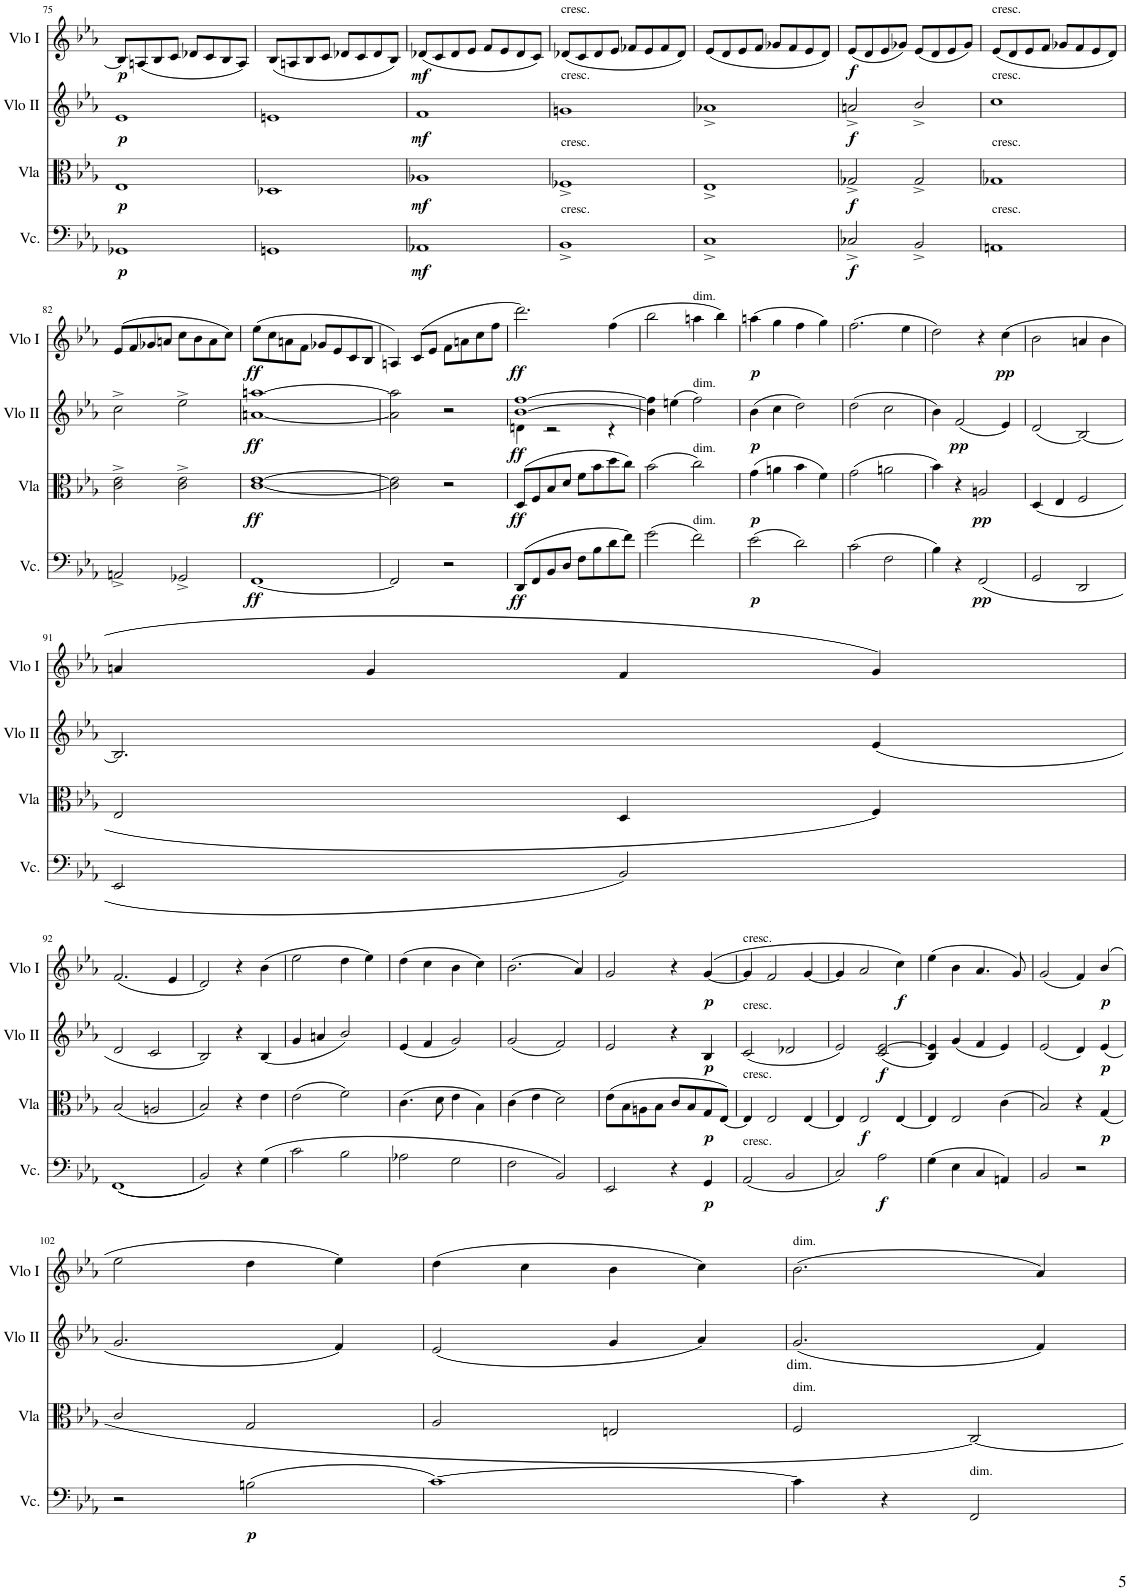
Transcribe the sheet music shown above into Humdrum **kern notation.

**kern	**dynam	**kern	**dynam	**kern	**text	**dynam	**kern	**dynam
*part4	*part4	*part3	*part3	*part2	*part2	*part2	*part1	*part1
*staff4	*staff4	*staff3	*staff3	*staff2	*staff2	*staff2	*staff1	*staff1
*I"Violoncello	*	*I"Viola	*	*I"Violino II	*	*	*I"Violino I	*
*I'Vc.	*	*I'Vla	*	*I'Vlo II	*	*	*I'Vlo I	*
!!LO:PB:g=z
*clefF4	*	*clefC3	*	*clefG2	*	*	*clefG2	*
*k[b-e-a-]	*	*k[b-e-a-]	*	*k[b-e-a-]	*	*	*k[b-e-a-]	*
*M4/4	*	*M4/4	*	*M4/4	*	*	*M4/4	*
*met(c)	*	*met(c)	*	*met(c)	*	*	*met(c)	*
=75	=75	=75	=75	=75	=75	=75	=75	=75
!	!LO:DY:b	!	!LO:DY:b	!	!	!LO:DY:b	!	!LO:DY:b
1GG-X	p	1E-	p	1e-	.	p	8B-/L]	p
.	.	.	.	.	.	.	(8An/	.
.	.	.	.	.	.	.	8B-/	.
.	.	.	.	.	.	.	8c/J	.
.	.	.	.	.	.	.	8d-X/L	.
.	.	.	.	.	.	.	8c/	.
.	.	.	.	.	.	.	8B-/	.
.	.	.	.	.	.	.	8A/J)	.
=76	=76	=76	=76	=76	=76	=76	=76	=76
1GGn	.	1D-X	.	1en	.	.	(8B-/L	.
.	.	.	.	.	.	.	8An/	.
.	.	.	.	.	.	.	8B-/	.
.	.	.	.	.	.	.	8c/J	.
.	.	.	.	.	.	.	8d-X/L	.
.	.	.	.	.	.	.	8c/	.
.	.	.	.	.	.	.	8d-/	.
.	.	.	.	.	.	.	8B-/J)	.
=77	=77	=77	=77	=77	=77	=77	=77	=77
!	!LO:DY:b	!	!LO:DY:b	!	!	!LO:DY:b	!	!LO:DY:b
1AA-X	mf	1A-X	mf	1f	.	mf	(8d-X/L	mf
.	.	.	.	.	.	.	8c/	.
.	.	.	.	.	.	.	8d-/	.
.	.	.	.	.	.	.	8e-/J	.
.	.	.	.	.	.	.	8f/L	.
.	.	.	.	.	.	.	8e-/	.
.	.	.	.	.	.	.	8d-/	.
.	.	.	.	.	.	.	8c/J)	.
=78	=78	=78	=78	=78	=78	=78	=78	=78
!	!	!	!	!	!	!	!LO:TX:a:t=cresc.	!
!	!	!	!	!LO:TX:a:t=cresc.	!	!	!	!
!	!	!LO:TX:a:t=cresc.	!	!	!	!	!	!
!LO:TX:a:t=cresc.	!	!	!	!	!	!	!	!
1BB-^	.	1F-X^	.	1gn	.	.	(8d-X/L	.
.	.	.	.	.	.	.	8c/	.
.	.	.	.	.	.	.	8d-/	.
.	.	.	.	.	.	.	8e-/J	.
.	.	.	.	.	.	.	8f-X/L	.
.	.	.	.	.	.	.	8e-/	.
.	.	.	.	.	.	.	8f-/	.
.	.	.	.	.	.	.	8d-/J)	.
=79	=79	=79	=79	=79	=79	=79	=79	=79
1C^	.	1E-^	.	1a-X^	.	.	(8e-/L	.
.	.	.	.	.	.	.	8d/	.
.	.	.	.	.	.	.	8e-/	.
.	.	.	.	.	.	.	8f/J	.
.	.	.	.	.	.	.	8g-X/L	.
.	.	.	.	.	.	.	8f/	.
.	.	.	.	.	.	.	8e-/	.
.	.	.	.	.	.	.	8d/J)	.
=80	=80	=80	=80	=80	=80	=80	=80	=80
!	!LO:DY:b	!	!LO:DY:b	!	!	!LO:DY:b	!	!LO:DY:b
2C-X^/	f	2G-X^/	f	2an^/	.	f	(8e-/L	f
.	.	.	.	.	.	.	8d/	.
.	.	.	.	.	.	.	8e-/	.
.	.	.	.	.	.	.	8g-X/J)	.
2BB-^/	.	2G-^/	.	2b-^/	.	.	(8e-/L	.
.	.	.	.	.	.	.	8d/	.
.	.	.	.	.	.	.	8e-/	.
.	.	.	.	.	.	.	8g-/J)	.
=81	=81	=81	=81	=81	=81	=81	=81	=81
!	!	!	!	!	!	!	!LO:TX:a:t=cresc.	!
!	!	!	!	!LO:TX:a:t=cresc.	!	!	!	!
!	!	!LO:TX:a:t=cresc.	!	!	!	!	!	!
!LO:TX:a:t=cresc.	!	!	!	!	!	!	!	!
1AAn	.	1G-X	.	1cc	.	.	(8e-/L	.
.	.	.	.	.	.	.	8d/	.
.	.	.	.	.	.	.	8e-/	.
.	.	.	.	.	.	.	8f/J	.
.	.	.	.	.	.	.	8g-X/L	.
.	.	.	.	.	.	.	8f/	.
.	.	.	.	.	.	.	8e-/	.
.	.	.	.	.	.	.	8d/J)	.
!!LO:LB:g=z
=82	=82	=82	=82	=82	=82	=82	=82	=82
2AAn^/	.	2c\^ 2e-\^	.	2cc^\	.	.	(8e-/L	.
.	.	.	.	.	.	.	8f/	.
.	.	.	.	.	.	.	8g-X/	.
.	.	.	.	.	.	.	8an/J	.
2GG-X^/	.	2c\^ 2e-\^	.	2ee-^\	.	.	8cc\L	.
.	.	.	.	.	.	.	8b-\	.
.	.	.	.	.	.	.	8a\	.
.	.	.	.	.	.	.	8cc\J)	.
=83	=83	=83	=83	=83	=83	=83	=83	=83
!	!LO:DY:b	!	!LO:DY:b	!	!	!LO:DY:b	!	!LO:DY:b
[1FF	ff	[1c [1e-	ff	[1an [1aan	.	ff	(8ee-\L	ff
.	.	.	.	.	.	.	8cc\	.
.	.	.	.	.	.	.	8an\	.
.	.	.	.	.	.	.	8f\J	.
.	.	.	.	.	.	.	8g-X/L	.
.	.	.	.	.	.	.	8e-/	.
.	.	.	.	.	.	.	8c/	.
.	.	.	.	.	.	.	8B-/J	.
=84	=84	=84	=84	=84	=84	=84	=84	=84
2FF/]	.	2c\] 2e-\]	.	2a\] 2aa\]	.	.	4An/)	.
.	.	.	.	.	.	.	(8c/L	.
.	.	.	.	.	.	.	8e-/J	.
2r	.	2r	.	2r	.	.	8f\L	.
.	.	.	.	.	.	.	8an\	.
.	.	.	.	.	.	.	8cc\	.
.	.	.	.	.	.	.	8ff\J	.
=85	=85	=85	=85	=85	=85	=85	=85	=85
*	*	*	*	*^	*	*	*	*
!	!LO:DY:b	!	!LO:DY:b	!	!	!	!LO:DY:b	!	!LO:DY:b
(8DD/L	ff	(8D/L	ff	[1b- [1ff	4dn\	.	ff	2.ddd\)	ff
8FF/	.	8F/	.	.	.	.	.	.	.
8BB-/	.	8B-/	.	.	2r	.	.	.	.
8D/J	.	8d/J	.	.	.	.	.	.	.
8F\L	.	8f\L	.	.	.	.	.	.	.
8B-\	.	8b-\	.	.	.	.	.	.	.
8d\	.	8dd\	.	.	4r	.	.	(4ff\	.
8f\J)	.	8cc\J)	.	.	.	.	.	.	.
*	*	*	*	*v	*v	*	*	*	*
=86	=86	=86	=86	=86	=86	=86	=86	=86
(2g\	.	(2b-\	.	4b-\] 4ff\]	.	.	2bb-\	.
.	.	.	.	(4een\	.	.	.	.
!	!	!	!	!	!	!	!LO:TX:a:t=dim.	!
!	!	!	!	!LO:TX:a:t=dim.	!	!	!	!
!	!	!LO:TX:a:t=dim.	!	!	!	!	!	!
!LO:TX:a:t=dim.	!	!	!	!	!	!	!	!
2f\)	.	2cc\)	.	2ff\)	.	.	4aan\	.
.	.	.	.	.	.	.	4bb-\)	.
=87	=87	=87	=87	=87	=87	=87	=87	=87
!	!LO:DY:b	!	!LO:DY:b	!	!	!LO:DY:b	!	!LO:DY:b
(2e-\	p	(4g\	p	(4b-\	.	p	(4aan\	p
.	.	4an\	.	4cc\	.	.	4gg\	.
2d\)	.	4b-\	.	2dd\)	.	.	4ff\	.
.	.	4f\)	.	.	.	.	4gg\)	.
=88	=88	=88	=88	=88	=88	=88	=88	=88
(2c\	.	(2g\	.	(2dd\	.	.	(2.ff\	.
2F\	.	2an\	.	2cc\	.	.	.	.
.	.	.	.	.	.	.	4ee-\	.
=89	=89	=89	=89	=89	=89	=89	=89	=89
4B-\)	.	4b-\)	.	4b-\)	.	.	2dd\)	.
!	!	!	!	!	!	!LO:DY:b	!	!
4r	.	4r	.	(2f/	.	pp	.	.
!	!LO:DY:b	!	!LO:DY:b	!	!	!	!	!
(2FF/	pp	2An/	pp	.	.	.	4r	.
!	!	!	!	!	!	!	!	!LO:DY:b
.	.	.	.	4e-/)	.	.	(4cc\	pp
=90	=90	=90	=90	=90	=90	=90	=90	=90
2GG/	.	(4D/	.	(2d/	.	.	2b-\	.
.	.	4E-/	.	.	.	.	.	.
2DD/	.	2F/	.	[2B-/)	.	.	4an/	.
.	.	.	.	.	.	.	4b-\	.
!!LO:LB:g=z
=91	=91	=91	=91	=91	=91	=91	=91	=91
2EE-/	.	2E-/	.	2.B-/]	.	.	4an/	.
.	.	.	.	.	.	.	4g/	.
2BB-/)	.	4D/	.	.	.	.	4f/	.
.	.	4F/)	.	(4e-/	.	.	4g/)	.
!!LO:LB:g=z
=92	=92	=92	=92	=92	=92	=92	=92	=92
((1FF	.	(2B-/	.	2d/	.	.	(2.f/	.
.	.	2An/	.	2c/	.	.	.	.
.	.	.	.	.	.	.	4e-/	.
=93	=93	=93	=93	=93	=93	=93	=93	=93
2BB-/))	.	2B-/)	.	2B-/)	.	.	2d/)	.
4r	.	4r	.	4r	.	.	4r	.
(4G\	.	4e-\	.	(4B-/	.	.	(4b-\	.
=94	=94	=94	=94	=94	=94	=94	=94	=94
2c\	.	(2e-\	.	4g/	.	.	2ee-\	.
.	.	.	.	4an/	.	.	.	.
2B-\	.	2f\)	.	2b-/)	.	.	4dd\	.
.	.	.	.	.	.	.	4ee-\)	.
=95	=95	=95	=95	=95	=95	=95	=95	=95
2A-X\	.	(4.c\	.	(4e-/	.	.	(4dd\	.
.	.	.	.	4f/	.	.	4cc\	.
.	.	8d\	.	.	.	.	.	.
2G\	.	4e-\	.	2g/)	.	.	4b-\	.
.	.	4B-\)	.	.	.	.	4cc\)	.
=96	=96	=96	=96	=96	=96	=96	=96	=96
2F\	.	(4c\	.	(2g/	.	.	(2.b-\	.
.	.	4e-\	.	.	.	.	.	.
2BB-/)	.	2d\)	.	2f/)	.	.	.	.
.	.	.	.	.	.	.	4a-/)	.
=97	=97	=97	=97	=97	=97	=97	=97	=97
2EE-/	.	(8e-\L	.	2e-/	.	.	2g/	.
.	.	8B-\	.	.	.	.	.	.
.	.	8An\	.	.	.	.	.	.
.	.	8B-\J	.	.	.	.	.	.
4r	.	8c/L	.	4r	.	.	4r	.
.	.	8B-/	.	.	.	.	.	.
!	!LO:DY:b	!	!LO:DY:b	!	!	!LO:DY:b	!	!LO:DY:b
4GG/	p	8G/	p	4B-/	.	p	([4g/	p
.	.	[8E-/J)	.	.	.	.	.	.
=98	=98	=98	=98	=98	=98	=98	=98	=98
!	!	!	!	!	!	!	!LO:TX:a:t=cresc.	!
!	!	!	!	!LO:TX:a:t=cresc.	!	!	!	!
!	!	!LO:TX:a:t=cresc.	!	!	!	!	!	!
!LO:TX:a:t=cresc.	!	!	!	!	!	!	!	!
(2AA-/	.	4E-/]	.	(2c/	.	.	4g/]	.
.	.	2E-/	.	.	.	.	2f/	.
2BB-/	.	.	.	2d-X/	.	.	.	.
.	.	[4E-/	.	.	.	.	[4g/	.
=99	=99	=99	=99	=99	=99	=99	=99	=99
2C/)	.	4E-/]	.	2e-/)	.	.	4g/]	.
!	!	!	!LO:DY:b	!	!	!	!	!
.	.	2E-/	f	.	.	.	2a-/	.
!	!LO:DY:b	!	!	!	!	!LO:DY:b	!	!
2A-\	f	.	.	(2c/ [2e-/	.	f	.	.
!	!	!	!	!	!	!	!	!LO:DY:b
.	.	[4E-/	.	.	.	.	4cc\)	f
=100	=100	=100	=100	=100	=100	=100	=100	=100
(4G\	.	4E-/]	.	4B-/ 4e-/])	.	.	(4ee-\	.
4E-\	.	2E-/	.	(4g/	.	.	4b-\	.
4C/	.	.	.	4f/	.	.	4.a-/	.
4AAn/)	.	(4c\	.	4e-/)	.	.	.	.
.	.	.	.	.	.	.	8g/)	.
=101	=101	=101	=101	=101	=101	=101	=101	=101
2BB-/	.	2B-/)	.	(2e-/	.	.	(2g/	.
2r	.	4r	.	4d/)	.	.	4f/)	.
!	!	!	!LO:DY:b	!	!	!LO:DY:b	!	!LO:DY:b
.	.	(4G/	p	(4e-/	.	p	(4b-/	p
!!LO:LB:g=z
=102	=102	=102	=102	=102	=102	=102	=102	=102
2r	.	2c/	.	2.g/	.	.	2ee-\	.
!	!LO:DY:b	!	!	!	!	!	!	!
(2Bn\	p	2G/	.	.	.	.	4dd\	.
.	.	.	.	4f/)	.	.	4ee-\)	.
=103	=103	=103	=103	=103	=103	=103	=103	=103
[1c)	.	2A-/	.	(2e-/	.	.	(4dd\	.
.	.	.	.	.	.	.	4cc\	.
.	.	2En/	.	4g/	.	.	4b-\	.
.	.	.	.	4a-/)	.	.	4cc\)	.
=104	=104	=104	=104	=104	=104	=104	=104	=104
!	!	!	!	!	!	!	!LO:TX:a:t=dim.	!
!	!	!LO:TX:a:t=dim.	!	!	!	!	!	!
!	!	!	!	!	!LO:LY:b	!	!	!
4c\]	.	2F/	.	(2.g/	-dim.	.	(2.b-\	.
4r	.	.	.	.	.	.	.	.
!LO:TX:a:t=dim.	!	!	!	!	!	!	!	!
2FF/	.	[2C/)	.	.	.	.	.	.
.	.	.	.	4f/)	.	.	4a-/)	.
=	=	=	=	=	=	=	=	=
*-	*-	*-	*-	*-	*-	*-	*-	*-
